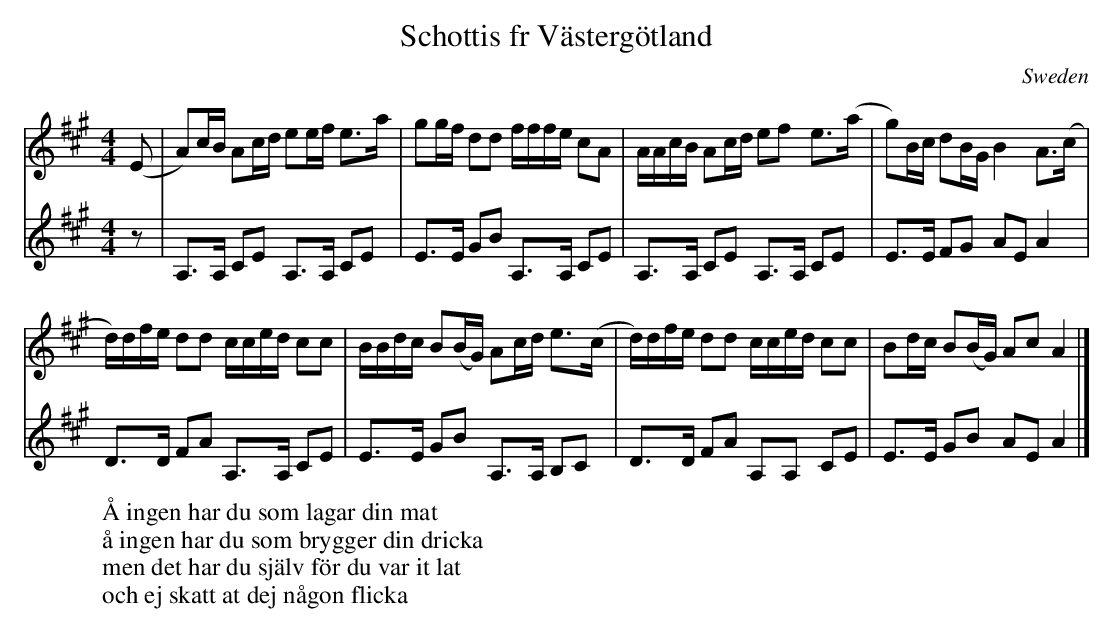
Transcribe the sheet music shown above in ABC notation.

X:1
T:Schottis fr Västergötland
M:4/4
O:Sweden
K:A major
V:1
(E|\
A)c/B/ Ac/d/ ee/f/ e>a| gg/f/ dd f/f/f/e/ cA|\
A/A/c/B/ Ac/d/ ef e>(a| g)B/c/ dB/G/ B2 A>(c|
d/)d/f/e/ dd c/c/e/d/ cc| B/B/d/c/ B(B/G/) Ac/d/ e>(c|\
d/)d/f/e/ dd c/c/e/d/ cc| Bd/c/ B(B/G/) Ac A2|]
V:2
z|\
A,>A, CE A,>A, CE| E>E GB A,>A, CE|\
A,>A, CE A,>A, CE| E>E FG AE A2|
D>D FA A,>A, CE | E>E GB A,>A, B,C|\
D>D FA A,A, CE| E>E GB AE A2|]
W: Å ingen har du som lagar din mat
W: å ingen har du som brygger din dricka
W: men det har du själv för du var it lat
W: och ej skatt at dej någon flicka
